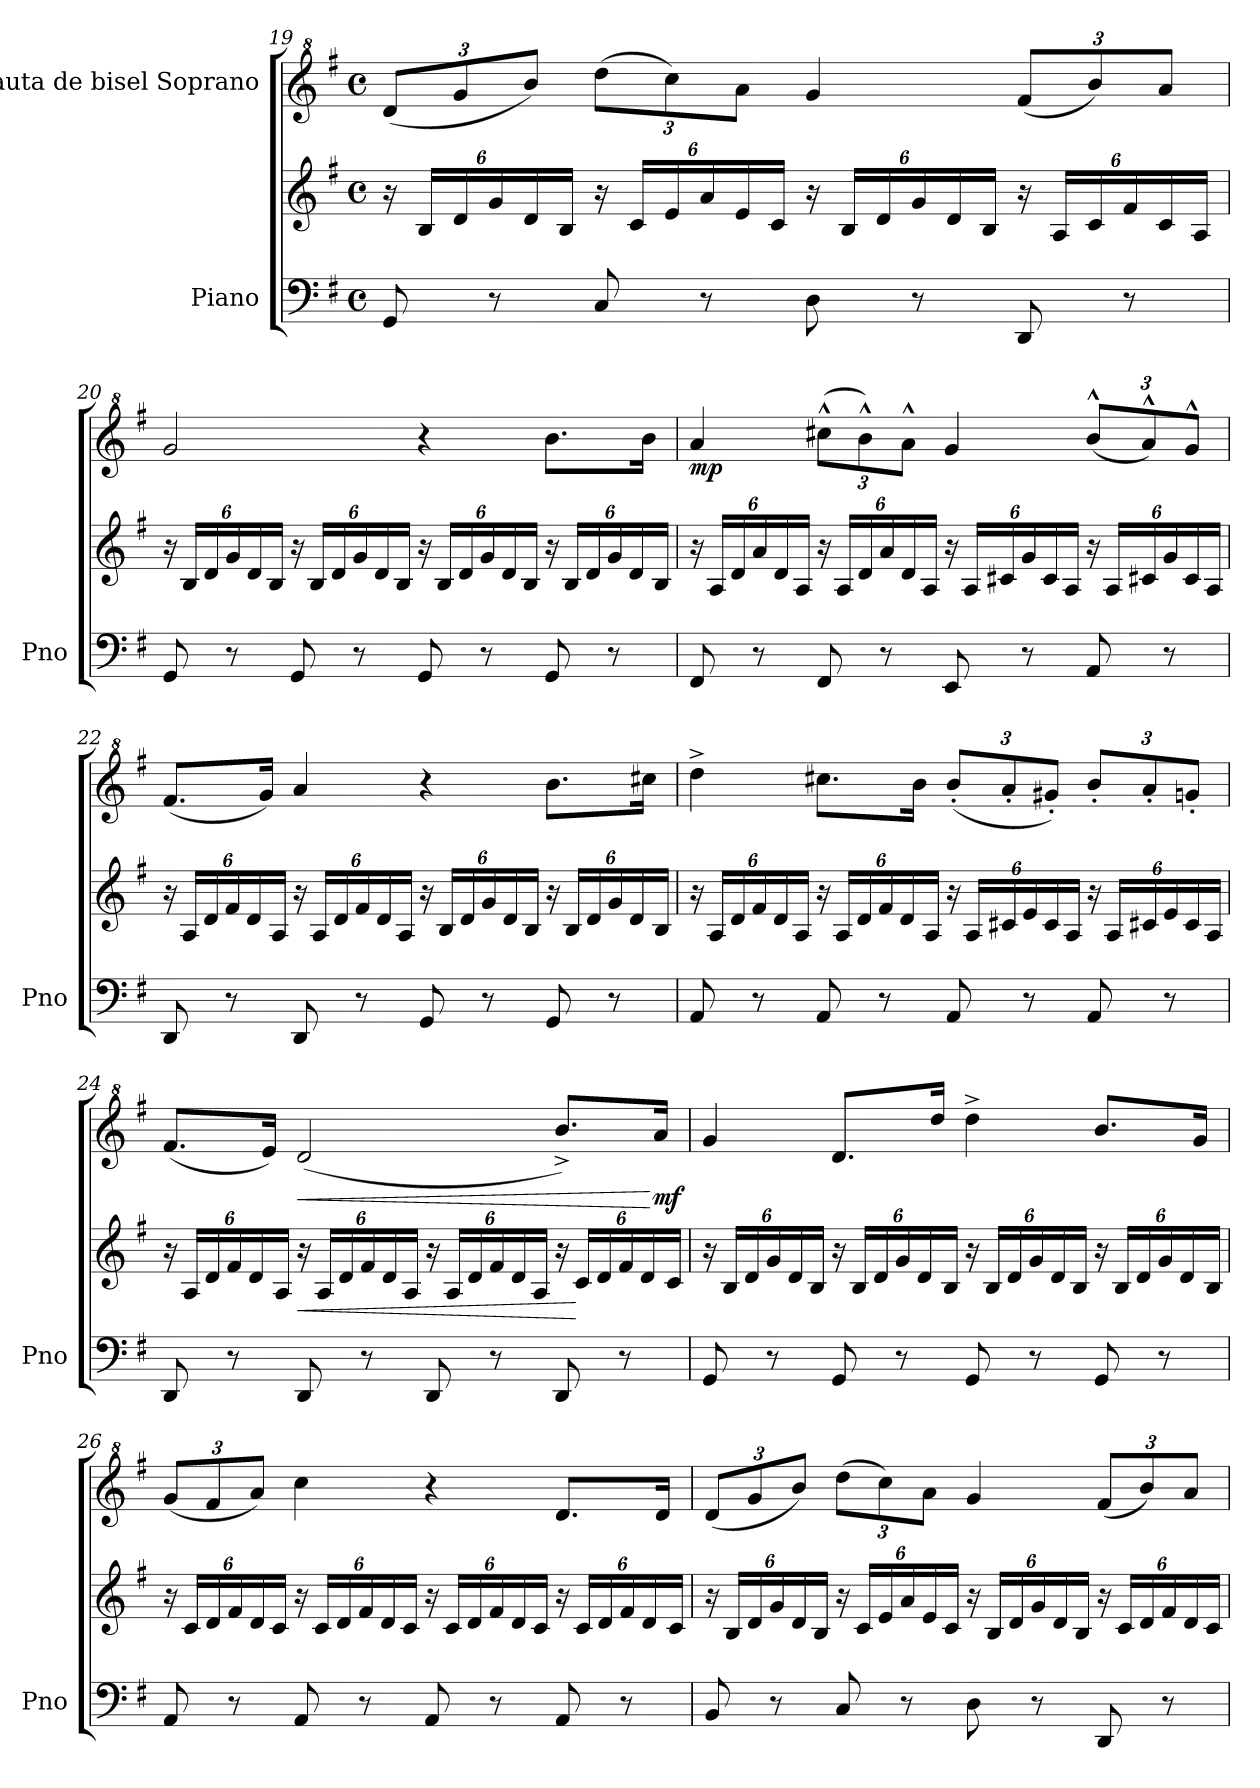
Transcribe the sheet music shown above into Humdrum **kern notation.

**kern	**kern	**dynam	**kern	**dynam
*part2	*part2	*part2	*part1	*part1
*staff3	*staff2	*staff2/3	*staff1	*staff1
*I"Piano	*	*	*I"Flauta de bisel Soprano	*
*I'Pno	*	*	*	*
!!LO:LB:g=z
*clefF4	*clefG2	*	*clefG^2	*
*k[f#]	*k[f#]	*	*k[f#]	*
*M4/4	*M4/4	*	*M4/4	*
*met(c)	*met(c)	*	*met(c)	*
*	*Xbrackettup	*	*Xbrackettup	*
=19	=19	=19	=19	=19
8GG/	24r	.	(<12dd/L	.
.	24B/LL	.	.	.
.	24d/	.	12gg/	.
8r	24g/	.	.	.
.	24d/	.	12bb/J)	.
.	24B/JJ	.	.	.
8C/	24r	.	(>12ddd\L	.
.	24c/LL	.	.	.
.	24e/	.	12ccc\)	.
8r	24a/	.	.	.
.	24e/	.	12aa\J	.
.	24c/JJ	.	.	.
8D\	24r	.	4gg/	.
.	24B/LL	.	.	.
.	24d/	.	.	.
8r	24g/	.	.	.
.	24d/	.	.	.
.	24B/JJ	.	.	.
8DD/	24r	.	(<12ff#/L	.
.	24A/LL	.	.	.
.	24c/	.	12bb/)	.
8r	24f#/	.	.	.
.	24c/	.	12aa/J	.
.	24A/JJ	.	.	.
=20	=20	=20	=20	=20
8GG/	24r	.	2gg/	.
.	24B/LL	.	.	.
.	24d/	.	.	.
8r	24g/	.	.	.
.	24d/	.	.	.
.	24B/JJ	.	.	.
8GG/	24r	.	.	.
.	24B/LL	.	.	.
.	24d/	.	.	.
8r	24g/	.	.	.
.	24d/	.	.	.
.	24B/JJ	.	.	.
8GG/	24r	.	4r	.
.	24B/LL	.	.	.
.	24d/	.	.	.
8r	24g/	.	.	.
.	24d/	.	.	.
.	24B/JJ	.	.	.
8GG/	24r	.	8.bb\L	.
.	24B/LL	.	.	.
.	24d/	.	.	.
8r	24g/	.	.	.
.	24d/	.	.	.
.	.	.	16bb\Jk	.
.	24B/JJ	.	.	.
!!LO:LB:g=z
=21	=21	=21	=21	=21
!	!	!	!	!LO:DY:b
8FF#/	24r	.	4aa/	mp
.	24A/LL	.	.	.
.	24d/	.	.	.
8r	24a/	.	.	.
.	24d/	.	.	.
.	24A/JJ	.	.	.
8FF#/	24r	.	(>12ccc#X^^\L	.
.	24A/LL	.	.	.
.	24d/	.	12bb^^\)	.
8r	24a/	.	.	.
.	24d/	.	12aa^^\J	.
.	24A/JJ	.	.	.
8EE/	24r	.	4gg/	.
.	24A/LL	.	.	.
.	24c#X/	.	.	.
8r	24g/	.	.	.
.	24c#/	.	.	.
.	24A/JJ	.	.	.
8AA/	24r	.	(<12bb^^/L	.
.	24A/LL	.	.	.
.	24c#X/	.	12aa^^/)	.
8r	24g/	.	.	.
.	24c#/	.	12gg^^/J	.
.	24A/JJ	.	.	.
=22	=22	=22	=22	=22
8DD/	24r	.	(<8.ff#/L	.
.	24A/LL	.	.	.
.	24d/	.	.	.
8r	24f#/	.	.	.
.	24d/	.	.	.
.	.	.	16gg/Jk)	.
.	24A/JJ	.	.	.
8DD/	24r	.	4aa/	.
.	24A/LL	.	.	.
.	24d/	.	.	.
8r	24f#/	.	.	.
.	24d/	.	.	.
.	24A/JJ	.	.	.
8GG/	24r	.	4r	.
.	24B/LL	.	.	.
.	24d/	.	.	.
8r	24g/	.	.	.
.	24d/	.	.	.
.	24B/JJ	.	.	.
8GG/	24r	.	8.bb\L	.
.	24B/LL	.	.	.
.	24d/	.	.	.
8r	24g/	.	.	.
.	24d/	.	.	.
.	.	.	16ccc#X\Jk	.
.	24B/JJ	.	.	.
!!LO:LB:g=z
=23	=23	=23	=23	=23
8AA/	24r	.	4ddd^\	.
.	24A/LL	.	.	.
.	24d/	.	.	.
8r	24f#/	.	.	.
.	24d/	.	.	.
.	24A/JJ	.	.	.
8AA/	24r	.	8.ccc#X\L	.
.	24A/LL	.	.	.
.	24d/	.	.	.
8r	24f#/	.	.	.
.	24d/	.	.	.
.	.	.	16bb\Jk	.
.	24A/JJ	.	.	.
8AA/	24r	.	(<12bb'/L	.
.	24A/LL	.	.	.
.	24c#X/	.	12aa'/	.
8r	24e/	.	.	.
.	24c#/	.	12gg#X'/J)	.
.	24A/JJ	.	.	.
8AA/	24r	.	12bb'/L	.
.	24A/LL	.	.	.
.	24c#X/	.	12aa'/	.
8r	24e/	.	.	.
.	24c#/	.	12ggn'/J	.
.	24A/JJ	.	.	.
=24	=24	=24	=24	=24
8DD/	24r	.	(<8.ff#/L	.
.	24A/LL	.	.	.
.	24d/	.	.	.
8r	24f#/	.	.	.
.	24d/	.	.	.
.	.	.	16ee/Jk)	.
.	24A/JJ	.	.	.
!	!	!LO:HP:b	!	!LO:HP:b
8DD/	24r	<	(<2dd/	<
.	24A/LL	.	.	.
.	24d/	.	.	.
8r	24f#/	.	.	.
.	24d/	.	.	.
.	24A/JJ	.	.	.
8DD/	24r	.	.	.
.	24A/LL	.	.	.
.	24d/	.	.	.
8r	24f#/	.	.	.
.	24d/	.	.	.
.	24A/JJ	.	.	.
8DD/	24r	.	8.bb^/L)	.
.	24c/LL	[	.	.
.	24d/	.	.	.
8r	24f#/	.	.	.
.	24d/	.	.	.
!	!	!	!	!LO:DY:n=1:b
.	.	.	16aa/Jk	[ mf
.	24c/JJ	.	.	.
!!LO:PB:g=z
=25	=25	=25	=25	=25
8GG/	24r	.	4gg/	.
.	24B/LL	.	.	.
.	24d/	.	.	.
8r	24g/	.	.	.
.	24d/	.	.	.
.	24B/JJ	.	.	.
8GG/	24r	.	8.dd/L	.
.	24B/LL	.	.	.
.	24d/	.	.	.
8r	24g/	.	.	.
.	24d/	.	.	.
.	.	.	16ddd/Jk	.
.	24B/JJ	.	.	.
8GG/	24r	.	4ddd^\	.
.	24B/LL	.	.	.
.	24d/	.	.	.
8r	24g/	.	.	.
.	24d/	.	.	.
.	24B/JJ	.	.	.
8GG/	24r	.	8.bb/L	.
.	24B/LL	.	.	.
.	24d/	.	.	.
8r	24g/	.	.	.
.	24d/	.	.	.
.	.	.	16gg/Jk	.
.	24B/JJ	.	.	.
=26	=26	=26	=26	=26
8AA/	24r	.	(<12gg/L	.
.	24c/LL	.	.	.
.	24d/	.	12ff#/	.
8r	24f#/	.	.	.
.	24d/	.	12aa/J)	.
.	24c/JJ	.	.	.
8AA/	24r	.	4ccc\	.
.	24c/LL	.	.	.
.	24d/	.	.	.
8r	24f#/	.	.	.
.	24d/	.	.	.
.	24c/JJ	.	.	.
8AA/	24r	.	4r	.
.	24c/LL	.	.	.
.	24d/	.	.	.
8r	24f#/	.	.	.
.	24d/	.	.	.
.	24c/JJ	.	.	.
8AA/	24r	.	8.dd/L	.
.	24c/LL	.	.	.
.	24d/	.	.	.
8r	24f#/	.	.	.
.	24d/	.	.	.
.	.	.	16dd/Jk	.
.	24c/JJ	.	.	.
!!LO:LB:g=z
=27	=27	=27	=27	=27
8BB/	24r	.	(<12dd/L	.
.	24B/LL	.	.	.
.	24d/	.	12gg/	.
8r	24g/	.	.	.
.	24d/	.	12bb/J)	.
.	24B/JJ	.	.	.
8C/	24r	.	(>12ddd\L	.
.	24c/LL	.	.	.
.	24e/	.	12ccc\)	.
8r	24a/	.	.	.
.	24e/	.	12aa\J	.
.	24c/JJ	.	.	.
8D\	24r	.	4gg/	.
.	24B/LL	.	.	.
.	24d/	.	.	.
8r	24g/	.	.	.
.	24d/	.	.	.
.	24B/JJ	.	.	.
8DD/	24r	.	(<12ff#/L	.
.	24c/LL	.	.	.
.	24d/	.	12bb/)	.
8r	24f#/	.	.	.
.	24d/	.	12aa/J	.
.	24c/JJ	.	.	.
=	=	=	=	=
*-	*-	*-	*-	*-
